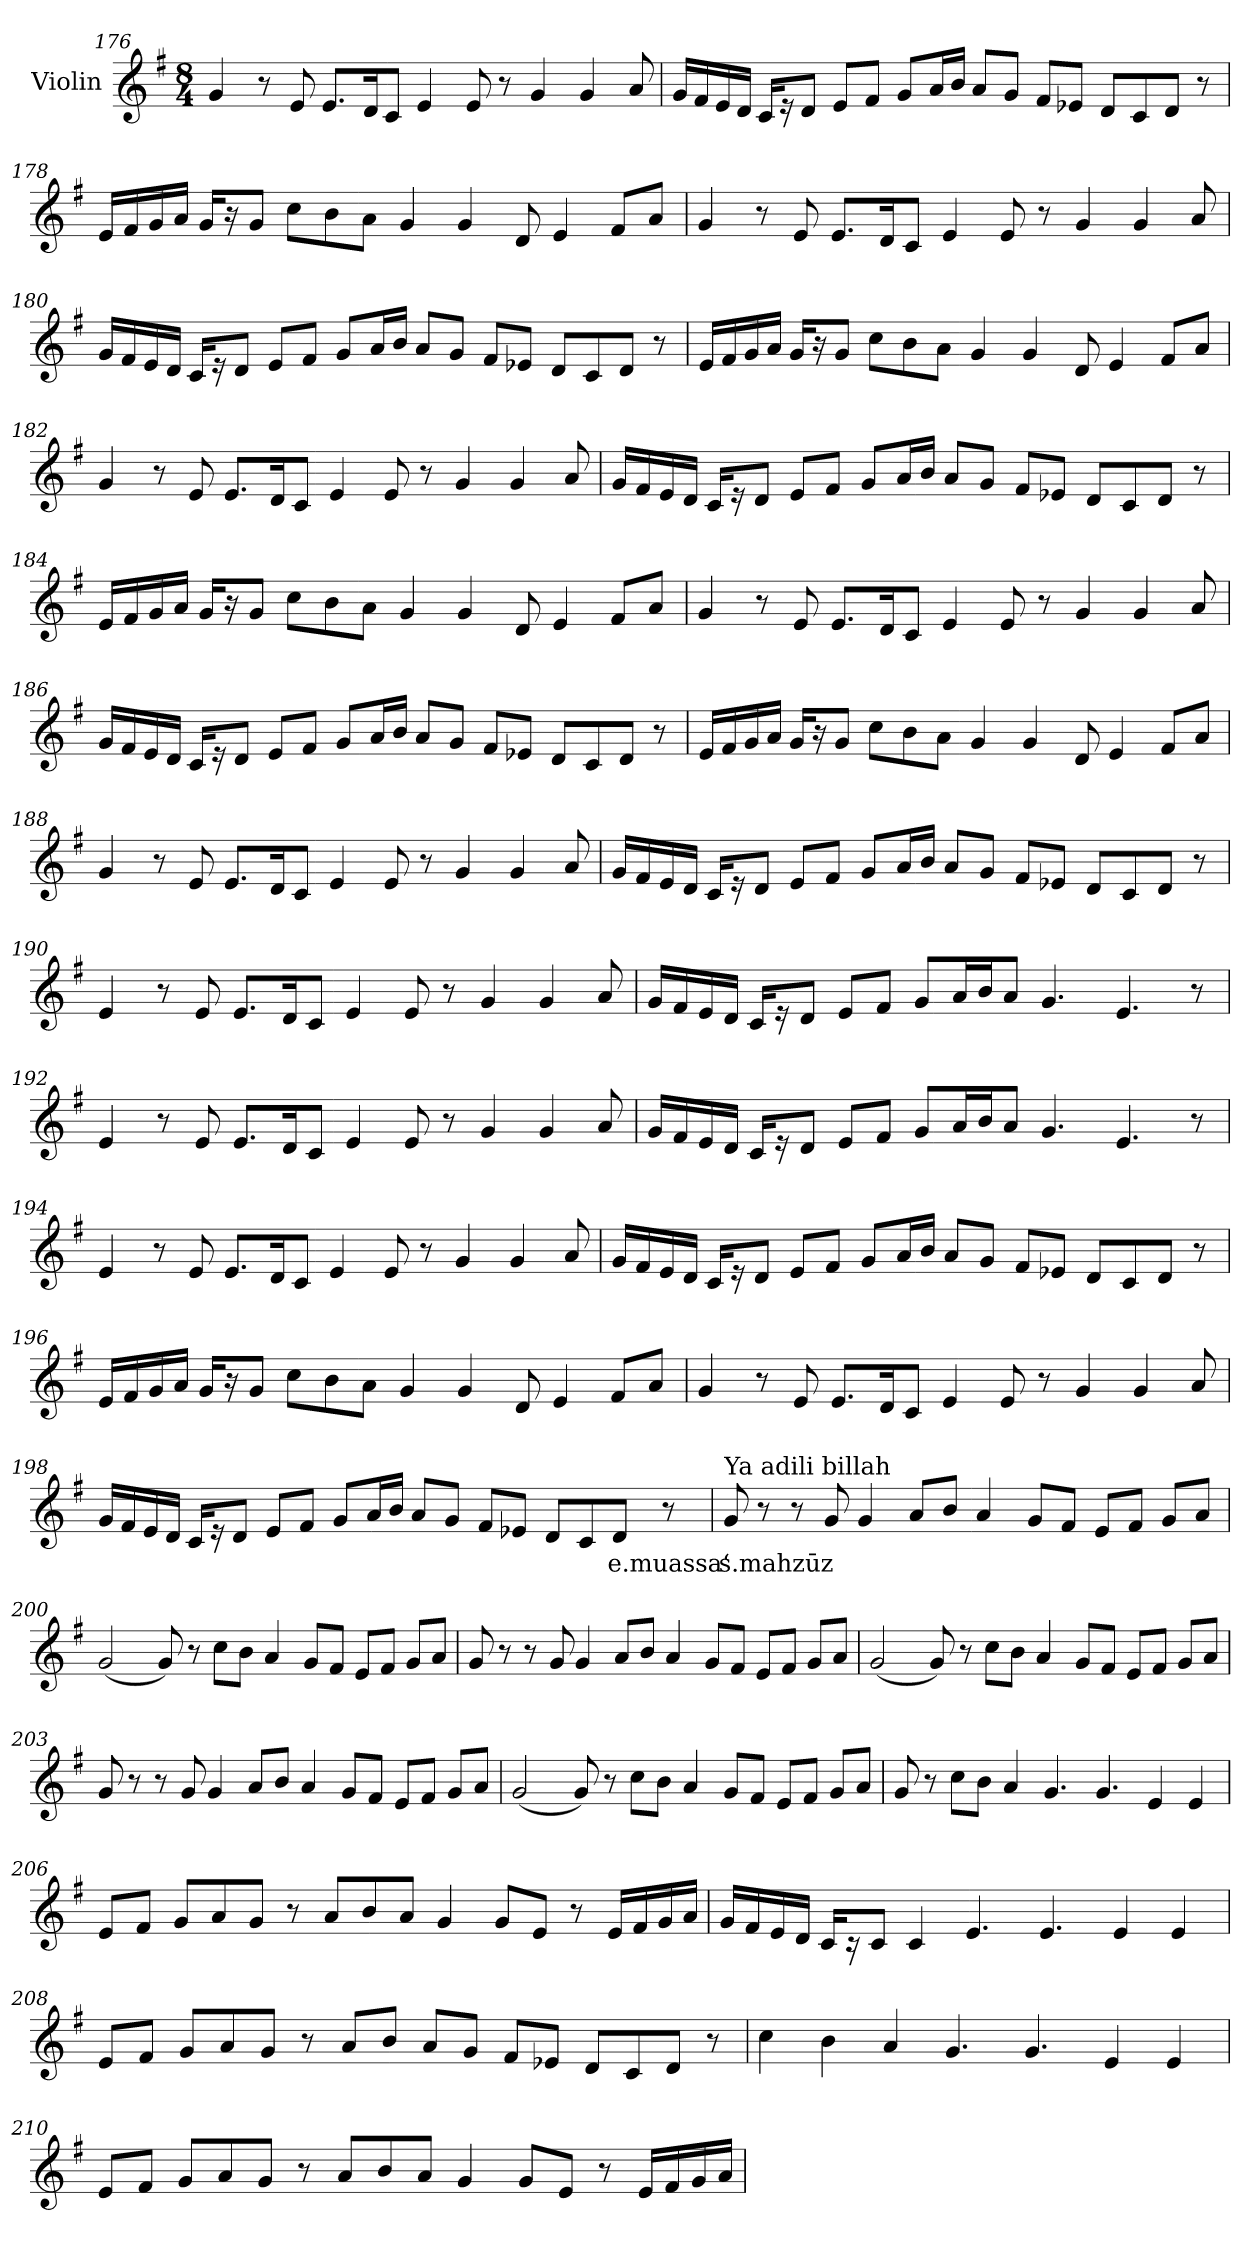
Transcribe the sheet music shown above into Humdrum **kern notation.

**kern	**text
*part1	*part1
*staff1	*staff1
*I"Violin	*
!!LO:PB:g=z
*clefG2	*
*k[f#]	*
*G:	*
*M8/4	*
=176	=176
4g/	.
8r	.
8e/	.
8.e/L	.
16d/K	.
8c/J	.
4e/	.
8e/	.
8r	.
4g/	.
4g/	.
8a/	.
=177	=177
16g/LL	.
16f#/	.
16e/	.
16d/JJ	.
16c/KL	.
16r	.
8d/J	.
8e/L	.
8f#/J	.
8g/L	.
16a/L	.
16b/JJ	.
8a/L	.
8g/J	.
8f#/L	.
8e-X/J	.
8d/L	.
8c/	.
8d/J	.
8r	.
!!LO:LB:g=z
=178	=178
16e/LL	.
16f#/	.
16g/	.
16a/JJ	.
16g/KL	.
16r	.
8g/J	.
8cc\L	.
8b\	.
8a\J	.
4g/	.
4g/	.
8d/	.
4e/	.
8f#/L	.
8a/J	.
=179	=179
4g/	.
8r	.
8e/	.
8.e/L	.
16d/K	.
8c/J	.
4e/	.
8e/	.
8r	.
4g/	.
4g/	.
8a/	.
!!LO:LB:g=z
=180	=180
16g/LL	.
16f#/	.
16e/	.
16d/JJ	.
16c/KL	.
16r	.
8d/J	.
8e/L	.
8f#/J	.
8g/L	.
16a/L	.
16b/JJ	.
8a/L	.
8g/J	.
8f#/L	.
8e-X/J	.
8d/L	.
8c/	.
8d/J	.
8r	.
=181	=181
16e/LL	.
16f#/	.
16g/	.
16a/JJ	.
16g/KL	.
16r	.
8g/J	.
8cc\L	.
8b\	.
8a\J	.
4g/	.
4g/	.
8d/	.
4e/	.
8f#/L	.
8a/J	.
!!LO:LB:g=z
=182	=182
4g/	.
8r	.
8e/	.
8.e/L	.
16d/K	.
8c/J	.
4e/	.
8e/	.
8r	.
4g/	.
4g/	.
8a/	.
=183	=183
16g/LL	.
16f#/	.
16e/	.
16d/JJ	.
16c/KL	.
16r	.
8d/J	.
8e/L	.
8f#/J	.
8g/L	.
16a/L	.
16b/JJ	.
8a/L	.
8g/J	.
8f#/L	.
8e-X/J	.
8d/L	.
8c/	.
8d/J	.
8r	.
!!LO:LB:g=z
=184	=184
16e/LL	.
16f#/	.
16g/	.
16a/JJ	.
16g/KL	.
16r	.
8g/J	.
8cc\L	.
8b\	.
8a\J	.
4g/	.
4g/	.
8d/	.
4e/	.
8f#/L	.
8a/J	.
=185	=185
4g/	.
8r	.
8e/	.
8.e/L	.
16d/K	.
8c/J	.
4e/	.
8e/	.
8r	.
4g/	.
4g/	.
8a/	.
!!LO:LB:g=z
=186	=186
16g/LL	.
16f#/	.
16e/	.
16d/JJ	.
16c/KL	.
16r	.
8d/J	.
8e/L	.
8f#/J	.
8g/L	.
16a/L	.
16b/JJ	.
8a/L	.
8g/J	.
8f#/L	.
8e-X/J	.
8d/L	.
8c/	.
8d/J	.
8r	.
=187	=187
16e/LL	.
16f#/	.
16g/	.
16a/JJ	.
16g/KL	.
16r	.
8g/J	.
8cc\L	.
8b\	.
8a\J	.
4g/	.
4g/	.
8d/	.
4e/	.
8f#/L	.
8a/J	.
!!LO:LB:g=z
=188	=188
4g/	.
8r	.
8e/	.
8.e/L	.
16d/K	.
8c/J	.
4e/	.
8e/	.
8r	.
4g/	.
4g/	.
8a/	.
=189	=189
16g/LL	.
16f#/	.
16e/	.
16d/JJ	.
16c/KL	.
16r	.
8d/J	.
8e/L	.
8f#/J	.
8g/L	.
16a/L	.
16b/JJ	.
8a/L	.
8g/J	.
8f#/L	.
8e-X/J	.
8d/L	.
8c/	.
8d/J	.
8r	.
!!LO:LB:g=z
=190	=190
4e/	.
8r	.
8e/	.
8.e/L	.
16d/K	.
8c/J	.
4e/	.
8e/	.
8r	.
4g/	.
4g/	.
8a/	.
=191	=191
16g/LL	.
16f#/	.
16e/	.
16d/JJ	.
16c/KL	.
16r	.
8d/J	.
8e/L	.
8f#/J	.
8g/L	.
16a/L	.
16b/J	.
8a/J	.
4.g/	.
4.e/	.
8r	.
!!LO:PB:g=z
=192	=192
4e/	.
8r	.
8e/	.
8.e/L	.
16d/K	.
8c/J	.
4e/	.
8e/	.
8r	.
4g/	.
4g/	.
8a/	.
=193	=193
16g/LL	.
16f#/	.
16e/	.
16d/JJ	.
16c/KL	.
16r	.
8d/J	.
8e/L	.
8f#/J	.
8g/L	.
16a/L	.
16b/J	.
8a/J	.
4.g/	.
4.e/	.
8r	.
!!LO:LB:g=z
=194	=194
4e/	.
8r	.
8e/	.
8.e/L	.
16d/K	.
8c/J	.
4e/	.
8e/	.
8r	.
4g/	.
4g/	.
8a/	.
=195	=195
16g/LL	.
16f#/	.
16e/	.
16d/JJ	.
16c/KL	.
16r	.
8d/J	.
8e/L	.
8f#/J	.
8g/L	.
16a/L	.
16b/JJ	.
8a/L	.
8g/J	.
8f#/L	.
8e-X/J	.
8d/L	.
8c/	.
8d/J	.
8r	.
!!LO:LB:g=z
=196	=196
16e/LL	.
16f#/	.
16g/	.
16a/JJ	.
16g/KL	.
16r	.
8g/J	.
8cc\L	.
8b\	.
8a\J	.
4g/	.
4g/	.
8d/	.
4e/	.
8f#/L	.
8a/J	.
=197	=197
4g/	.
8r	.
8e/	.
8.e/L	.
16d/K	.
8c/J	.
4e/	.
8e/	.
8r	.
4g/	.
4g/	.
8a/	.
!!LO:LB:g=z
=198	=198
16g/LL	.
16f#/	.
16e/	.
16d/JJ	.
16c/KL	.
16r	.
8d/J	.
8e/L	.
8f#/J	.
8g/L	.
16a/L	.
16b/JJ	.
8a/L	.
8g/J	.
8f#/L	.
8e-X/J	.
8d/L	.
8c/	.
!	!LO:LY:b
8d/J	e.muassa‘
8r	.
=199	=199
*MM120	*
!LO:TX:a:t=Ya adili billah	!
!	!LO:LY:b
8g/	s.mahzūz
8r	.
8r	.
8g/	.
4g/	.
8a/L	.
8b/J	.
4a/	.
8g/L	.
8f#/J	.
8e/L	.
8f#/J	.
8g/L	.
8a/J	.
!!LO:LB:g=z
=200	=200
(<2g/	.
8g/)	.
8r	.
8cc\L	.
8b\J	.
4a/	.
8g/L	.
8f#/J	.
8e/L	.
8f#/J	.
8g/L	.
8a/J	.
=201	=201
8g/	.
8r	.
8r	.
8g/	.
4g/	.
8a/L	.
8b/J	.
4a/	.
8g/L	.
8f#/J	.
8e/L	.
8f#/J	.
8g/L	.
8a/J	.
!!LO:LB:g=z
=202	=202
(<2g/	.
8g/)	.
8r	.
8cc\L	.
8b\J	.
4a/	.
8g/L	.
8f#/J	.
8e/L	.
8f#/J	.
8g/L	.
8a/J	.
=203	=203
8g/	.
8r	.
8r	.
8g/	.
4g/	.
8a/L	.
8b/J	.
4a/	.
8g/L	.
8f#/J	.
8e/L	.
8f#/J	.
8g/L	.
8a/J	.
!!LO:LB:g=z
=204	=204
(<2g/	.
8g/)	.
8r	.
8cc\L	.
8b\J	.
4a/	.
8g/L	.
8f#/J	.
8e/L	.
8f#/J	.
8g/L	.
8a/J	.
=205	=205
8g/	.
8r	.
8cc\L	.
8b\J	.
4a/	.
4.g/	.
4.g/	.
4e/	.
4e/	.
!!LO:LB:g=z
=206	=206
8e/L	.
8f#/J	.
8g/L	.
8a/	.
8g/J	.
8r	.
8a/L	.
8b/	.
8a/J	.
4g/	.
8g/L	.
8e/J	.
8r	.
16e/LL	.
16f#/	.
16g/	.
16a/JJ	.
=207	=207
16g/LL	.
16f#/	.
16e/	.
16d/JJ	.
16c/KL	.
16r	.
8c/J	.
4c/	.
4.e/	.
4.e/	.
4e/	.
4e/	.
!!LO:PB:g=z
=208	=208
8e/L	.
8f#/J	.
8g/L	.
8a/	.
8g/J	.
8r	.
8a/L	.
8b/J	.
8a/L	.
8g/J	.
8f#/L	.
8e-X/J	.
8d/L	.
8c/	.
8d/J	.
8r	.
=209	=209
4cc\	.
4b\	.
4a/	.
4.g/	.
4.g/	.
4e/	.
4e/	.
!!LO:LB:g=z
=210	=210
8e/L	.
8f#/J	.
8g/L	.
8a/	.
8g/J	.
8r	.
8a/L	.
8b/	.
8a/J	.
4g/	.
8g/L	.
8e/J	.
8r	.
16e/LL	.
16f#/	.
16g/	.
16a/JJ	.
=	=
*-	*-
